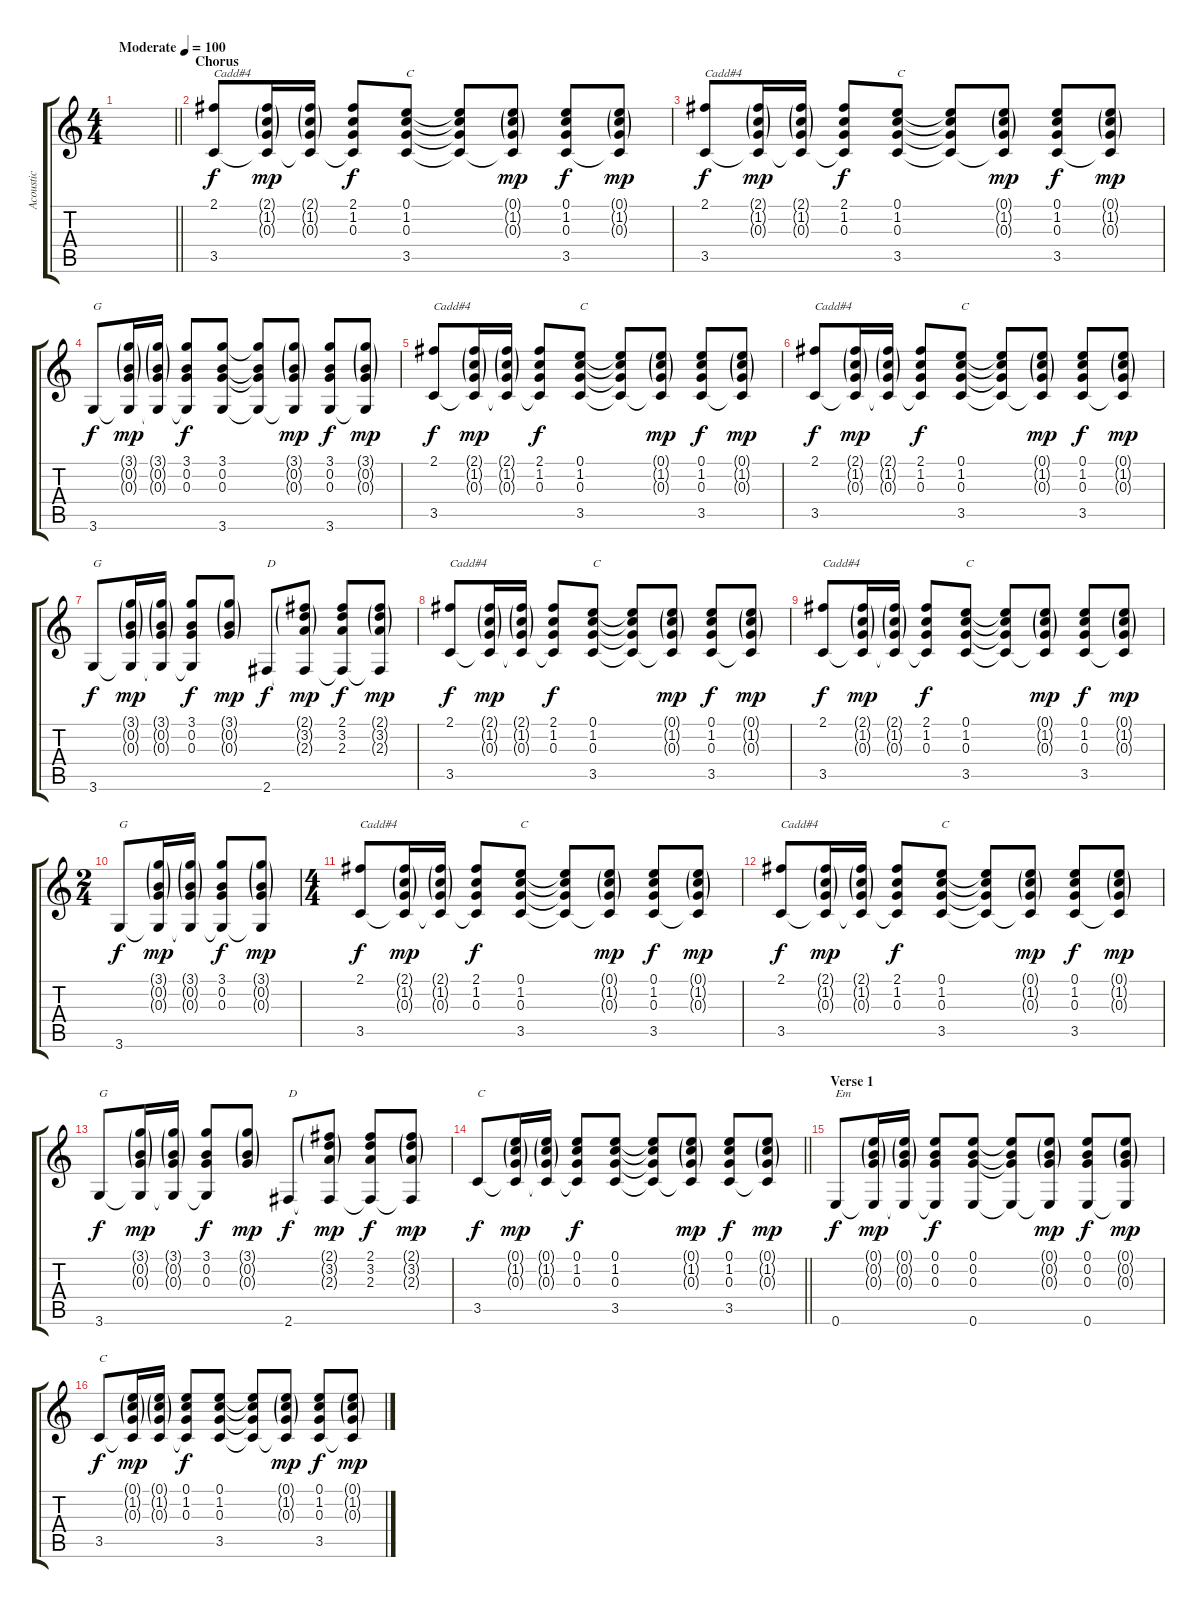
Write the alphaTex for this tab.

\track ("Acoustic" "Acoustic") {instrument acousticguitarsteel}
\staff {score tabs}
\tuning (E4 B3 G3 D3 A2 E2) {hide}
\ts (4 4)
\tempo (100 "Moderate")
\clef g2
\barLineRight lightlight
\ks c
|
\section ("" "Chorus")
(2.1 3.5).8{txt "Cadd#4"} (2.1{g} 1.2{g} 0.3{g} 3.5{t}).16{dy mp} (2.1{g} 1.2{g} 0.3{g} 3.5{t}).16 (2.1 1.2 0.3 3.5{t}).8{dy f} (0.1 1.2 0.3 3.5).8{txt "C"} (0.1{t} 1.2{t} 0.3{t} 3.5{t}).8 (0.1{g} 1.2{g} 0.3{g} 3.5{t}).8{dy mp} (0.1 1.2 0.3 3.5).8{dy f} (0.1{g} 1.2{g} 0.3{g} 3.5{t}).8{dy mp} |
(2.1 3.5).8{txt "Cadd#4" dy f} (2.1{g} 1.2{g} 0.3{g} 3.5{t}).16{dy mp} (2.1{g} 1.2{g} 0.3{g} 3.5{t}).16 (2.1 1.2 0.3 3.5{t}).8{dy f} (0.1 1.2 0.3 3.5).8{txt "C"} (0.1{t} 1.2{t} 0.3{t} 3.5{t}).8 (0.1{g} 1.2{g} 0.3{g} 3.5{t}).8{dy mp} (0.1 1.2 0.3 3.5).8{dy f} (0.1{g} 1.2{g} 0.3{g} 3.5{t}).8{dy mp} |
3.6.8{txt "G" dy f} (3.1{g} 0.2{g} 0.3{g} 3.6{t}).16{dy mp} (3.1{g} 0.2{g} 0.3{g} 3.6{t}).16 (3.1 0.2 0.3 3.6{t}).8{dy f} (3.1 0.2 0.3 3.6).8 (3.1{t} 0.2{t} 0.3{t} 3.6{t}).8 (3.1{g} 0.2{g} 0.3{g} 3.6{t}).8{dy mp} (3.1 0.2 0.3 3.6).8{dy f} (3.1{g} 0.2{g} 0.3{g} 3.6{t}).8{dy mp} |
(2.1 3.5).8{txt "Cadd#4" dy f} (2.1{g} 1.2{g} 0.3{g} 3.5{t}).16{dy mp} (2.1{g} 1.2{g} 0.3{g} 3.5{t}).16 (2.1 1.2 0.3 3.5{t}).8{dy f} (0.1 1.2 0.3 3.5).8{txt "C"} (0.1{t} 1.2{t} 0.3{t} 3.5{t}).8 (0.1{g} 1.2{g} 0.3{g} 3.5{t}).8{dy mp} (0.1 1.2 0.3 3.5).8{dy f} (0.1{g} 1.2{g} 0.3{g} 3.5{t}).8{dy mp} |
(2.1 3.5).8{txt "Cadd#4" dy f} (2.1{g} 1.2{g} 0.3{g} 3.5{t}).16{dy mp} (2.1{g} 1.2{g} 0.3{g} 3.5{t}).16 (2.1 1.2 0.3 3.5{t}).8{dy f} (0.1 1.2 0.3 3.5).8{txt "C"} (0.1{t} 1.2{t} 0.3{t} 3.5{t}).8 (0.1{g} 1.2{g} 0.3{g} 3.5{t}).8{dy mp} (0.1 1.2 0.3 3.5).8{dy f} (0.1{g} 1.2{g} 0.3{g} 3.5{t}).8{dy mp} |
3.6.8{txt "G" dy f} (3.1{g} 0.2{g} 0.3{g} 3.6{t}).16{dy mp} (3.1{g} 0.2{g} 0.3{g} 3.6{t}).16 (3.1 0.2 0.3 3.6{t}).8{dy f} (3.1{g} 0.2{g} 0.3{g}).8{dy mp} 2.6.8{txt "D" dy f} (2.1{g} 3.2{g} 2.3{g} 2.6{t}).8{dy mp} (2.1 3.2 2.3 2.6{t}).8{dy f} (2.1{g} 3.2{g} 2.3{g} 2.6{t}).8{dy mp} |
(2.1 3.5).8{txt "Cadd#4" dy f} (2.1{g} 1.2{g} 0.3{g} 3.5{t}).16{dy mp} (2.1{g} 1.2{g} 0.3{g} 3.5{t}).16 (2.1 1.2 0.3 3.5{t}).8{dy f} (0.1 1.2 0.3 3.5).8{txt "C"} (0.1{t} 1.2{t} 0.3{t} 3.5{t}).8 (0.1{g} 1.2{g} 0.3{g} 3.5{t}).8{dy mp} (0.1 1.2 0.3 3.5).8{dy f} (0.1{g} 1.2{g} 0.3{g} 3.5{t}).8{dy mp} |
(2.1 3.5).8{txt "Cadd#4" dy f} (2.1{g} 1.2{g} 0.3{g} 3.5{t}).16{dy mp} (2.1{g} 1.2{g} 0.3{g} 3.5{t}).16 (2.1 1.2 0.3 3.5{t}).8{dy f} (0.1 1.2 0.3 3.5).8{txt "C"} (0.1{t} 1.2{t} 0.3{t} 3.5{t}).8 (0.1{g} 1.2{g} 0.3{g} 3.5{t}).8{dy mp} (0.1 1.2 0.3 3.5).8{dy f} (0.1{g} 1.2{g} 0.3{g} 3.5{t}).8{dy mp} |
\ts (2 4)
3.6.8{txt "G" dy f} (3.1{g} 0.2{g} 0.3{g} 3.6{t}).16{dy mp} (3.1{g} 0.2{g} 0.3{g} 3.6{t}).16 (3.1 0.2 0.3 3.6{t}).8{dy f} (3.1{g} 0.2{g} 0.3{g} 3.6{t}).8{dy mp} |
\ts (4 4)
(2.1 3.5).8{txt "Cadd#4" dy f} (2.1{g} 1.2{g} 0.3{g} 3.5{t}).16{dy mp} (2.1{g} 1.2{g} 0.3{g} 3.5{t}).16 (2.1 1.2 0.3 3.5{t}).8{dy f} (0.1 1.2 0.3 3.5).8{txt "C"} (0.1{t} 1.2{t} 0.3{t} 3.5{t}).8 (0.1{g} 1.2{g} 0.3{g} 3.5{t}).8{dy mp} (0.1 1.2 0.3 3.5).8{dy f} (0.1{g} 1.2{g} 0.3{g} 3.5{t}).8{dy mp} |
(2.1 3.5).8{txt "Cadd#4" dy f} (2.1{g} 1.2{g} 0.3{g} 3.5{t}).16{dy mp} (2.1{g} 1.2{g} 0.3{g} 3.5{t}).16 (2.1 1.2 0.3 3.5{t}).8{dy f} (0.1 1.2 0.3 3.5).8{txt "C"} (0.1{t} 1.2{t} 0.3{t} 3.5{t}).8 (0.1{g} 1.2{g} 0.3{g} 3.5{t}).8{dy mp} (0.1 1.2 0.3 3.5).8{dy f} (0.1{g} 1.2{g} 0.3{g} 3.5{t}).8{dy mp} |
3.6.8{txt "G" dy f} (3.1{g} 0.2{g} 0.3{g} 3.6{t}).16{dy mp} (3.1{g} 0.2{g} 0.3{g} 3.6{t}).16 (3.1 0.2 0.3 3.6{t}).8{dy f} (3.1{g} 0.2{g} 0.3{g}).8{dy mp} 2.6.8{txt "D" dy f} (2.1{g} 3.2{g} 2.3{g} 2.6{t}).8{dy mp} (2.1 3.2 2.3 2.6{t}).8{dy f} (2.1{g} 3.2{g} 2.3{g} 2.6{t}).8{dy mp} |
\barLineRight lightlight
3.5.8{txt "C" dy f} (0.1{g} 1.2{g} 0.3{g} 3.5{t}).16{dy mp} (0.1{g} 1.2{g} 0.3{g} 3.5{t}).16 (0.1 1.2 0.3 3.5{t}).8{dy f} (0.1 1.2 0.3 3.5).8 (0.1{t} 1.2{t} 0.3{t} 3.5{t}).8 (0.1{g} 1.2{g} 0.3{g} 3.5{t}).8{dy mp} (0.1 1.2 0.3 3.5).8{dy f} (0.1{g} 1.2{g} 0.3{g} 3.5{t}).8{dy mp} |
\section ("" "Verse 1")
0.6.8{txt "Em" dy f} (0.1{g} 0.2{g} 0.3{g} 0.6{t}).16{dy mp} (0.1{g} 0.2{g} 0.3{g} 0.6{t}).16 (0.1 0.2 0.3 0.6{t}).8{dy f} (0.1 0.2 0.3 0.6).8 (0.1{t} 0.2{t} 0.3{t} 0.6{t}).8 (0.1{g} 0.2{g} 0.3{g} 0.6{t}).8{dy mp} (0.1 0.2 0.3 0.6).8{dy f} (0.1{g} 0.2{g} 0.3{g} 0.6{t}).8{dy mp} |
3.5.8{txt "C" dy f} (0.1{g} 1.2{g} 0.3{g} 3.5{t}).16{dy mp} (0.1{g} 1.2{g} 0.3{g} 3.5{t}).16 (0.1 1.2 0.3 3.5{t}).8{dy f} (0.1 1.2 0.3 3.5).8 (0.1{t} 1.2{t} 0.3{t} 3.5{t}).8 (0.1{g} 1.2{g} 0.3{g} 3.5{t}).8{dy mp} (0.1 1.2 0.3 3.5).8{dy f} (0.1{g} 1.2{g} 0.3{g} 3.5{t}).8{dy mp}
